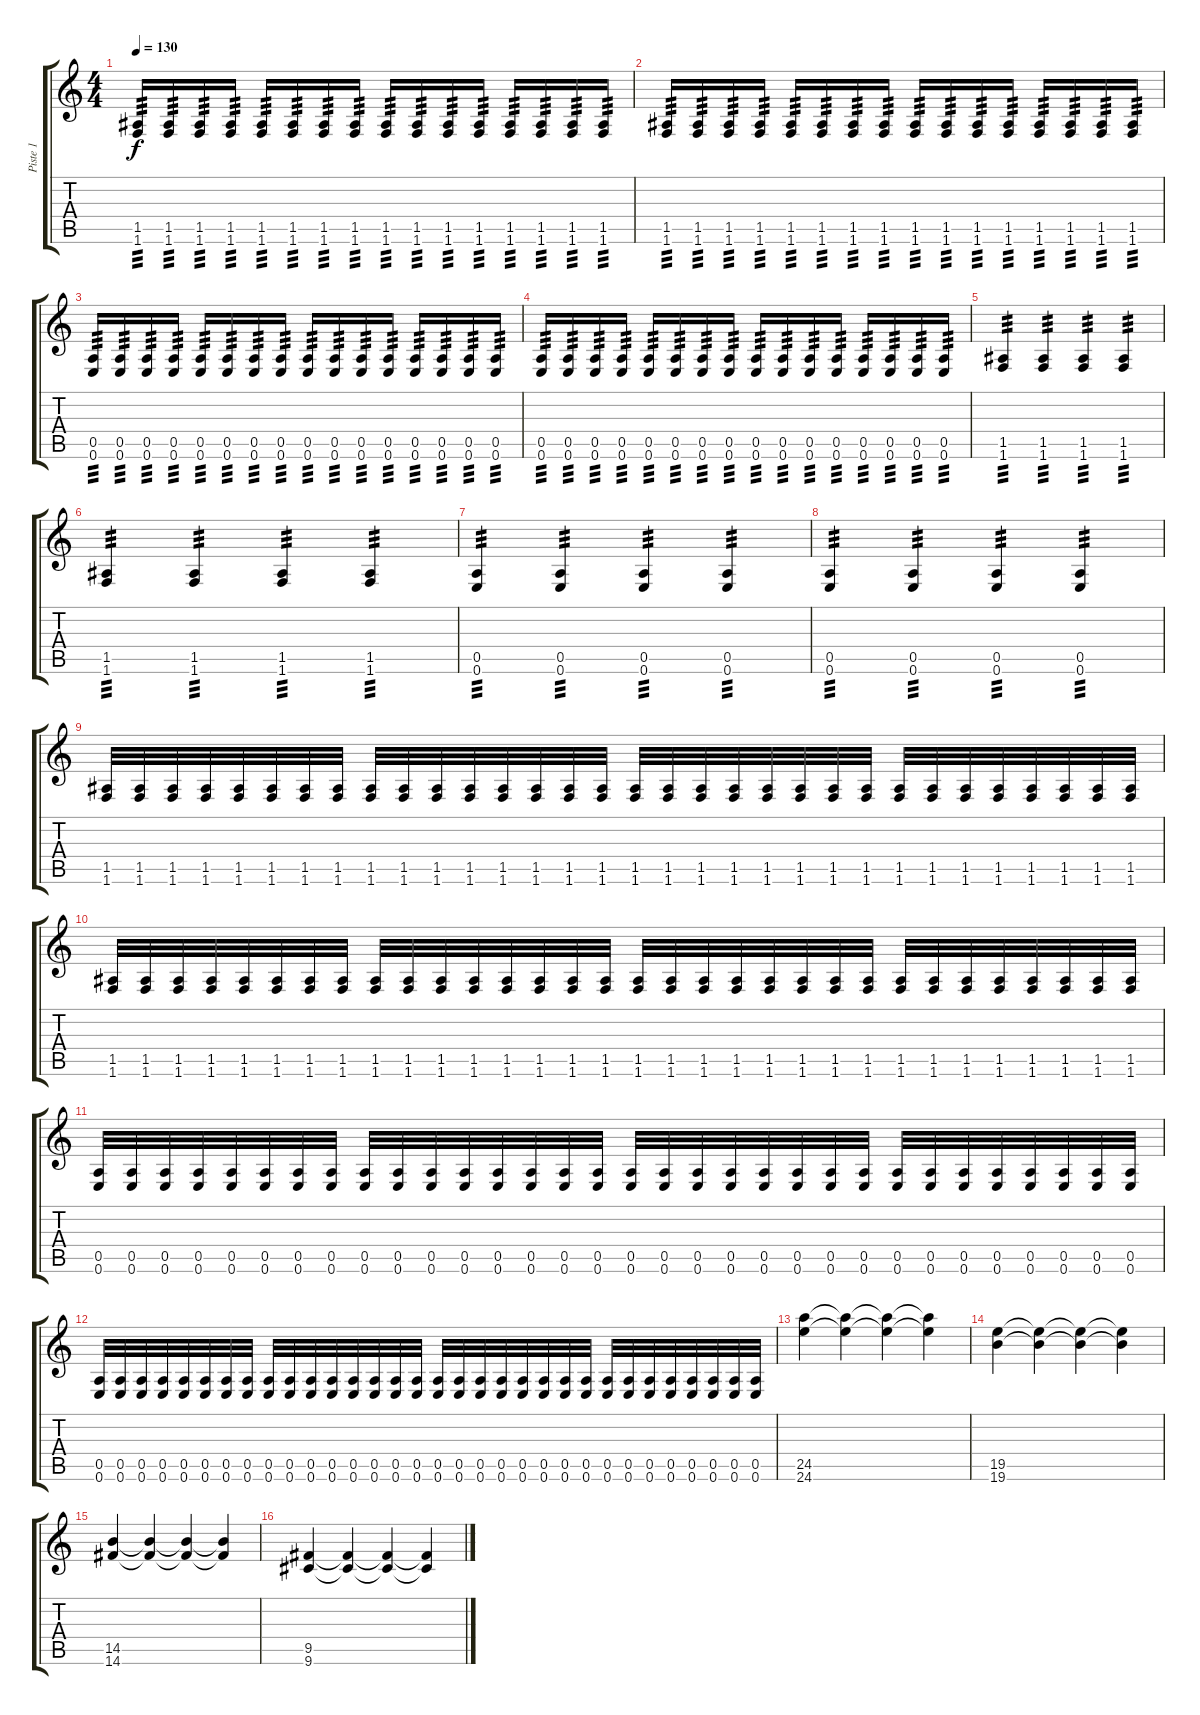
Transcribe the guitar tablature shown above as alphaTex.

\track ("Piste 1" "Piste 1") {instrument distortionguitar}
\staff {score tabs}
\tuning (E4 B3 G3 D3 A2 E2) {hide}
\ts (4 4)
\tempo 130
\clef g2
\ks c
(1.5 1.6).16{tp 3 dy f} (1.5 1.6).16{tp 3} (1.5 1.6).16{tp 3} (1.5 1.6).16{tp 3} (1.5 1.6).16{tp 3} (1.5 1.6).16{tp 3} (1.5 1.6).16{tp 3} (1.5 1.6).16{tp 3} (1.5 1.6).16{tp 3} (1.5 1.6).16{tp 3} (1.5 1.6).16{tp 3} (1.5 1.6).16{tp 3} (1.5 1.6).16{tp 3} (1.5 1.6).16{tp 3} (1.5 1.6).16{tp 3} (1.5 1.6).16{tp 3} |
(1.5 1.6).16{tp 3} (1.5 1.6).16{tp 3} (1.5 1.6).16{tp 3} (1.5 1.6).16{tp 3} (1.5 1.6).16{tp 3} (1.5 1.6).16{tp 3} (1.5 1.6).16{tp 3} (1.5 1.6).16{tp 3} (1.5 1.6).16{tp 3} (1.5 1.6).16{tp 3} (1.5 1.6).16{tp 3} (1.5 1.6).16{tp 3} (1.5 1.6).16{tp 3} (1.5 1.6).16{tp 3} (1.5 1.6).16{tp 3} (1.5 1.6).16{tp 3} |
(0.5 0.6).16{tp 3} (0.5 0.6).16{tp 3} (0.5 0.6).16{tp 3} (0.5 0.6).16{tp 3} (0.5 0.6).16{tp 3} (0.5 0.6).16{tp 3} (0.5 0.6).16{tp 3} (0.5 0.6).16{tp 3} (0.5 0.6).16{tp 3} (0.5 0.6).16{tp 3} (0.5 0.6).16{tp 3} (0.5 0.6).16{tp 3} (0.5 0.6).16{tp 3} (0.5 0.6).16{tp 3} (0.5 0.6).16{tp 3} (0.5 0.6).16{tp 3} |
(0.5 0.6).16{tp 3} (0.5 0.6).16{tp 3} (0.5 0.6).16{tp 3} (0.5 0.6).16{tp 3} (0.5 0.6).16{tp 3} (0.5 0.6).16{tp 3} (0.5 0.6).16{tp 3} (0.5 0.6).16{tp 3} (0.5 0.6).16{tp 3} (0.5 0.6).16{tp 3} (0.5 0.6).16{tp 3} (0.5 0.6).16{tp 3} (0.5 0.6).16{tp 3} (0.5 0.6).16{tp 3} (0.5 0.6).16{tp 3} (0.5 0.6).16{tp 3} |
(1.5 1.6).4{tp 3} (1.5 1.6).4{tp 3} (1.5 1.6).4{tp 3} (1.5 1.6).4{tp 3} |
(1.5 1.6).4{tp 3} (1.5 1.6).4{tp 3} (1.5 1.6).4{tp 3} (1.5 1.6).4{tp 3} |
(0.5 0.6).4{tp 3} (0.5 0.6).4{tp 3} (0.5 0.6).4{tp 3} (0.5 0.6).4{tp 3} |
(0.5 0.6).4{tp 3} (0.5 0.6).4{tp 3} (0.5 0.6).4{tp 3} (0.5 0.6).4{tp 3} |
(1.5 1.6).32 (1.5 1.6).32 (1.5 1.6).32 (1.5 1.6).32 (1.5 1.6).32 (1.5 1.6).32 (1.5 1.6).32 (1.5 1.6).32 (1.5 1.6).32 (1.5 1.6).32 (1.5 1.6).32 (1.5 1.6).32 (1.5 1.6).32 (1.5 1.6).32 (1.5 1.6).32 (1.5 1.6).32 (1.5 1.6).32 (1.5 1.6).32 (1.5 1.6).32 (1.5 1.6).32 (1.5 1.6).32 (1.5 1.6).32 (1.5 1.6).32 (1.5 1.6).32 (1.5 1.6).32 (1.5 1.6).32 (1.5 1.6).32 (1.5 1.6).32 (1.5 1.6).32 (1.5 1.6).32 (1.5 1.6).32 (1.5 1.6).32 |
(1.5 1.6).32 (1.5 1.6).32 (1.5 1.6).32 (1.5 1.6).32 (1.5 1.6).32 (1.5 1.6).32 (1.5 1.6).32 (1.5 1.6).32 (1.5 1.6).32 (1.5 1.6).32 (1.5 1.6).32 (1.5 1.6).32 (1.5 1.6).32 (1.5 1.6).32 (1.5 1.6).32 (1.5 1.6).32 (1.5 1.6).32 (1.5 1.6).32 (1.5 1.6).32 (1.5 1.6).32 (1.5 1.6).32 (1.5 1.6).32 (1.5 1.6).32 (1.5 1.6).32 (1.5 1.6).32 (1.5 1.6).32 (1.5 1.6).32 (1.5 1.6).32 (1.5 1.6).32 (1.5 1.6).32 (1.5 1.6).32 (1.5 1.6).32 |
(0.5 0.6).32 (0.5 0.6).32 (0.5 0.6).32 (0.5 0.6).32 (0.5 0.6).32 (0.5 0.6).32 (0.5 0.6).32 (0.5 0.6).32 (0.5 0.6).32 (0.5 0.6).32 (0.5 0.6).32 (0.5 0.6).32 (0.5 0.6).32 (0.5 0.6).32 (0.5 0.6).32 (0.5 0.6).32 (0.5 0.6).32 (0.5 0.6).32 (0.5 0.6).32 (0.5 0.6).32 (0.5 0.6).32 (0.5 0.6).32 (0.5 0.6).32 (0.5 0.6).32 (0.5 0.6).32 (0.5 0.6).32 (0.5 0.6).32 (0.5 0.6).32 (0.5 0.6).32 (0.5 0.6).32 (0.5 0.6).32 (0.5 0.6).32 |
(0.5 0.6).32 (0.5 0.6).32 (0.5 0.6).32 (0.5 0.6).32 (0.5 0.6).32 (0.5 0.6).32 (0.5 0.6).32 (0.5 0.6).32 (0.5 0.6).32 (0.5 0.6).32 (0.5 0.6).32 (0.5 0.6).32 (0.5 0.6).32 (0.5 0.6).32 (0.5 0.6).32 (0.5 0.6).32 (0.5 0.6).32 (0.5 0.6).32 (0.5 0.6).32 (0.5 0.6).32 (0.5 0.6).32 (0.5 0.6).32 (0.5 0.6).32 (0.5 0.6).32 (0.5 0.6).32 (0.5 0.6).32 (0.5 0.6).32 (0.5 0.6).32 (0.5 0.6).32 (0.5 0.6).32 (0.5 0.6).32 (0.5 0.6).32 |
(24.5 24.6).4 (24.5{t} 24.6{t}).4 (24.5{t} 24.6{t}).4 (24.5{t} 24.6{t}).4 |
(19.5 19.6).4 (19.5{t} 19.6{t}).4 (19.5{t} 19.6{t}).4 (19.5{t} 19.6{t}).4 |
(14.5 14.6).4 (14.5{t} 14.6{t}).4 (14.5{t} 14.6{t}).4 (14.5{t} 14.6{t}).4 |
(9.5 9.6).4 (9.5{t} 9.6{t}).4 (9.5{t} 9.6{t}).4 (9.5{t} 9.6{t}).4
